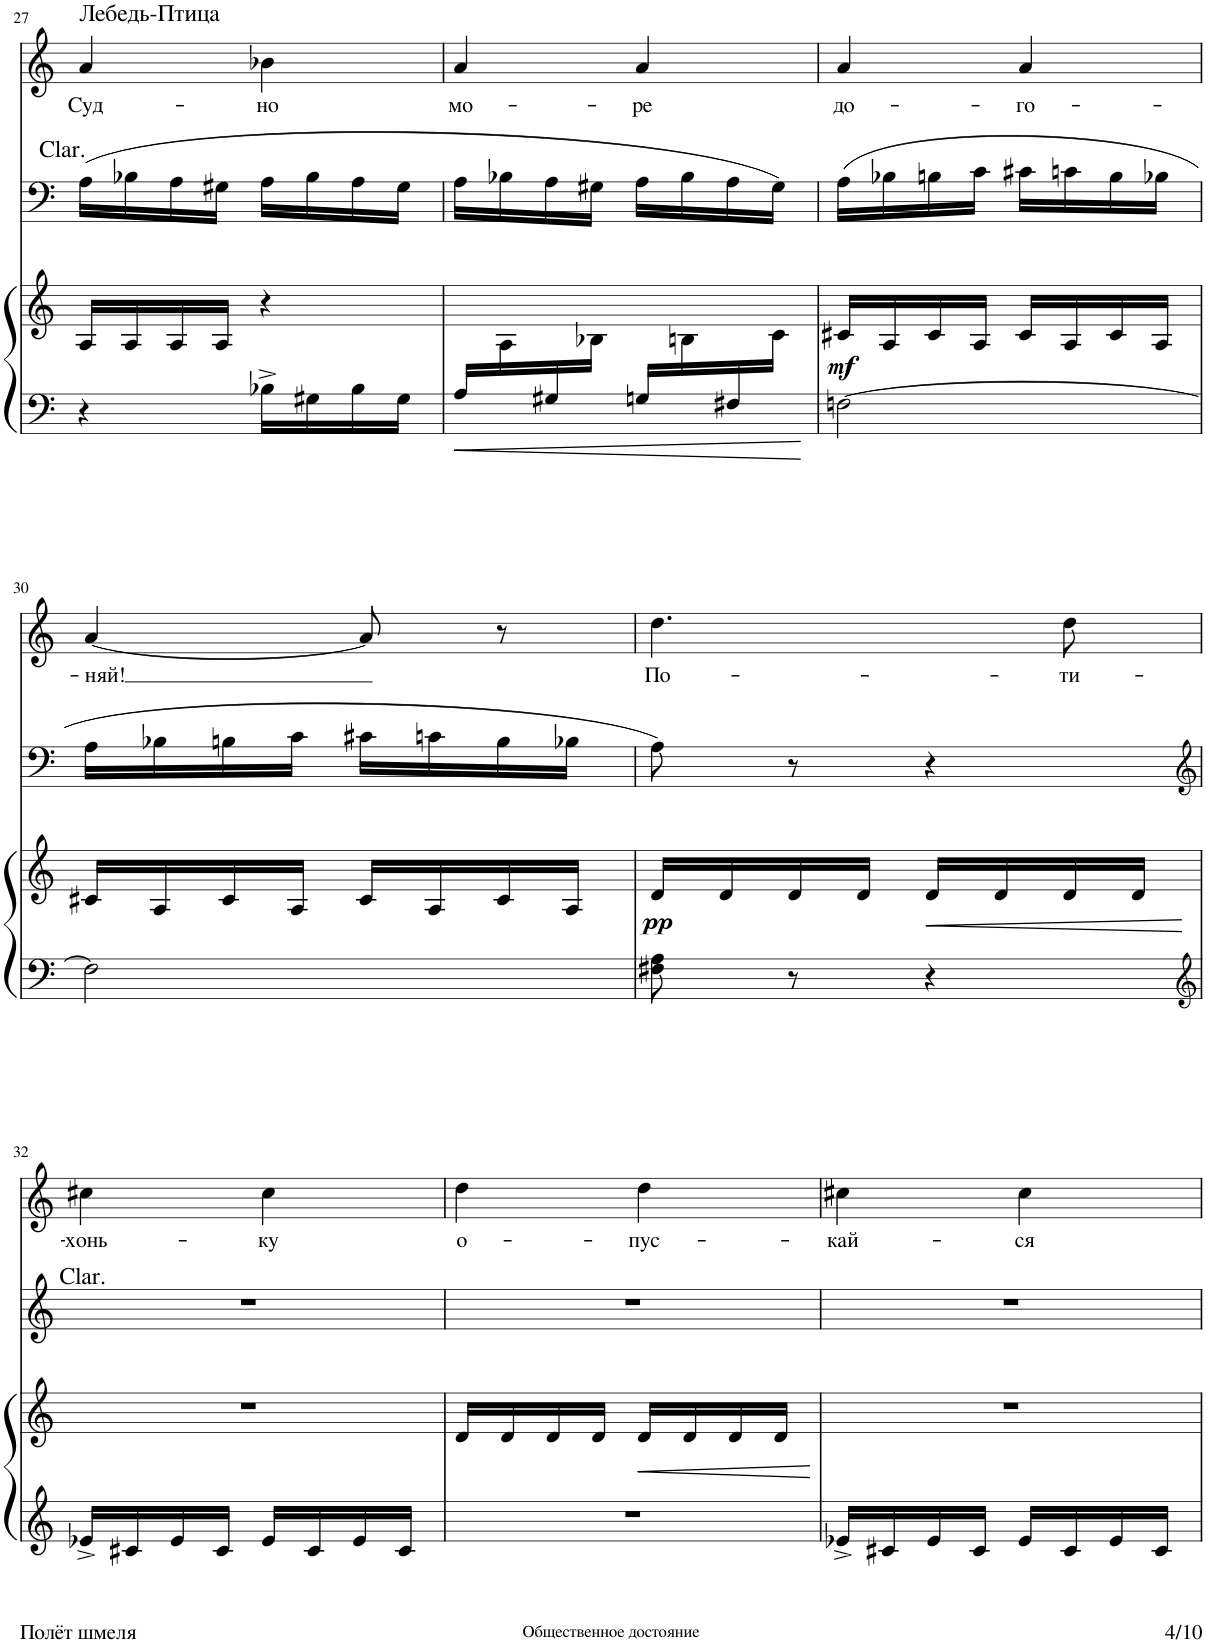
**kern	**kern	**dynam	**kern	**kern	**text
*part3	*part3	*part3	*part2	*part1	*part1
*staff4	*staff3	*staff3/4	*staff2	*staff1	*staff1
*I"Piano	*	*	*I"A Clarinet	*I"Soprano	*
*I'Pno	*	*	*I'Cl	*	*
!!LO:PB:g=z
*clefF4	*clefG2	*	*clefF4	*clefG2	*
*	*	*	*Trd2c3	*	*
*k[]	*k[]	*	*k[]	*k[]	*
*M2/4	*M2/4	*	*M2/4	*M2/4	*
=27	=27	=27	=27	=27	=27
!	!	!	!	!LO:TX:a:t=Лебедь-Птица	!
!	!	!	!LO:TX:a:t=Clar.	!	!
!	!	!	!	!	!LO:LY:b
4r	16A/LL	.	(16A\LL	4a/	Суд-
.	16A/	.	16B-X\	.	.
.	16A/	.	16A\	.	.
.	16A/JJ	.	16G#X\JJ	.	.
!	!	!	!	!	!LO:LY:b
16B-X^\LL	4r	.	16A\LL	4b-X\	-но
16G#X\	.	.	16B-\	.	.
16B-\	.	.	16A\	.	.
16G#\JJ	.	.	16G#\JJ	.	.
=28	=28	=28	=28	=28	=28
!	!	!LO:HP:b=2	!	!	!LO:LY:b
*	*^	*	*	*	*
16A/LL	2ryy	16ryy	<	16A\LL	4a/	мо-
16ryy	.	16A\	.	16B-X\	.	.
16G#X/	.	16ryy	.	16A\	.	.
16ryy	.	16B-X\JJ	.	16G#X\JJ	.	.
!	!	!	!	!	!	!LO:LY:b
16Gn/LL	.	16ryy	.	16A\LL	4a/	-ре
16ryy	.	16Bn\	.	16B-\	.	.
16F#X/	.	16ryy	.	16A\	.	.
16ryy	.	16c\JJ	.	16G#\JJ)	.	.
*	*v	*v	*	*	*	*
.	.	[	.	.	.
=29	=29	=29	=29	=29	=29
!	!	!LO:DY:b	!	!	!LO:LY:b
[2Fn\	16c#X/LL	mf	(16A\LL	4a/	до-
.	16A/	.	16B-X\	.	.
.	16c#/	.	16Bn\	.	.
.	16A/JJ	.	16c\JJ	.	.
!	!	!	!	!	!LO:LY:b
.	16c#/LL	.	16c#X\LL	4a/	-го-
.	16A/	.	16cn\	.	.
.	16c#/	.	16B\	.	.
.	16A/JJ	.	16B-X\JJ	.	.
!!LO:LB:g=z
=30	=30	=30	=30	=30	=30
!	!	!	!	!	!LO:LY:b
2F\]	16c#X/LL	.	16A\LL	[4a/	-няй!
.	16A/	.	16B-X\	.	.
.	16c#/	.	16Bn\	.	.
.	16A/JJ	.	16c\JJ	.	.
.	16c#/LL	.	16c#X\LL	8a/]	.
.	16A/	.	16cn\	.	.
.	16c#/	.	16B\	8r	.
.	16A/JJ	.	16B-X\JJ	.	.
=31	=31	=31	=31	=31	=31
!	!	!LO:DY:b	!	!	!LO:LY:b
8F#X\ 8A\	16d/LL	pp	8A\)	4.dd\	По-
.	16d/	.	.	.	.
8r	16d/	.	8r	.	.
.	16d/JJ	.	.	.	.
!	!	!LO:HP:b	!	!	!
4r	16d/LL	<	4r	.	.
.	16d/	.	.	.	.
!	!	!	!	!	!LO:LY:b
.	16d/	.	.	8dd\	-ти-
.	16d/JJ	.	.	.	.
.	.	[	.	.	.
!!LO:LB:g=z
=32	=32	=32	=32	=32	=32
*clefG2	*	*	*clefG2	*	*
!	!	!	!LO:TX:a:t=Clar.	!	!
!	!	!LO:HP:b=2	!	!	!LO:LY:b
16e-X^/LL	2r	<	2r	4cc#X\	-хонь-
16c#X/	.	.	.	.	.
16e-/	.	.	.	.	.
16c#/JJ	.	.	.	.	.
!	!	!	!	!	!LO:LY:b
16e-/LL	.	.	.	4cc#\	-ку
16c#/	.	.	.	.	.
16e-/	.	.	.	.	.
16c#/JJ	.	.	.	.	.
=33	=33	=33	=33	=33	=33
!	!	!	!	!	!LO:LY:b
2r	16d/LL	.	2r	4dd\	о-
.	16d/	.	.	.	.
.	16d/	.	.	.	.
.	16d/JJ	.	.	.	.
!	!	!	!	!	!LO:LY:b
.	16d/LL	.	.	4dd\	-пус-
.	16d/	.	.	.	.
.	16d/	.	.	.	.
.	16d/JJ	.	.	.	.
.	.	[	.	.	.
=34	=34	=34	=34	=34	=34
!	!	!	!	!	!LO:LY:b
16e-X^/LL	2r	.	2r	4cc#X\	-кай-
16c#X/	.	.	.	.	.
16e-/	.	.	.	.	.
16c#/JJ	.	.	.	.	.
!	!	!	!	!	!LO:LY:b
16e-/LL	.	.	.	4cc#\	-ся
16c#/	.	.	.	.	.
16e-/	.	.	.	.	.
16c#/JJ	.	.	.	.	.
=	=	=	=	=	=
*-	*-	*-	*-	*-	*-
